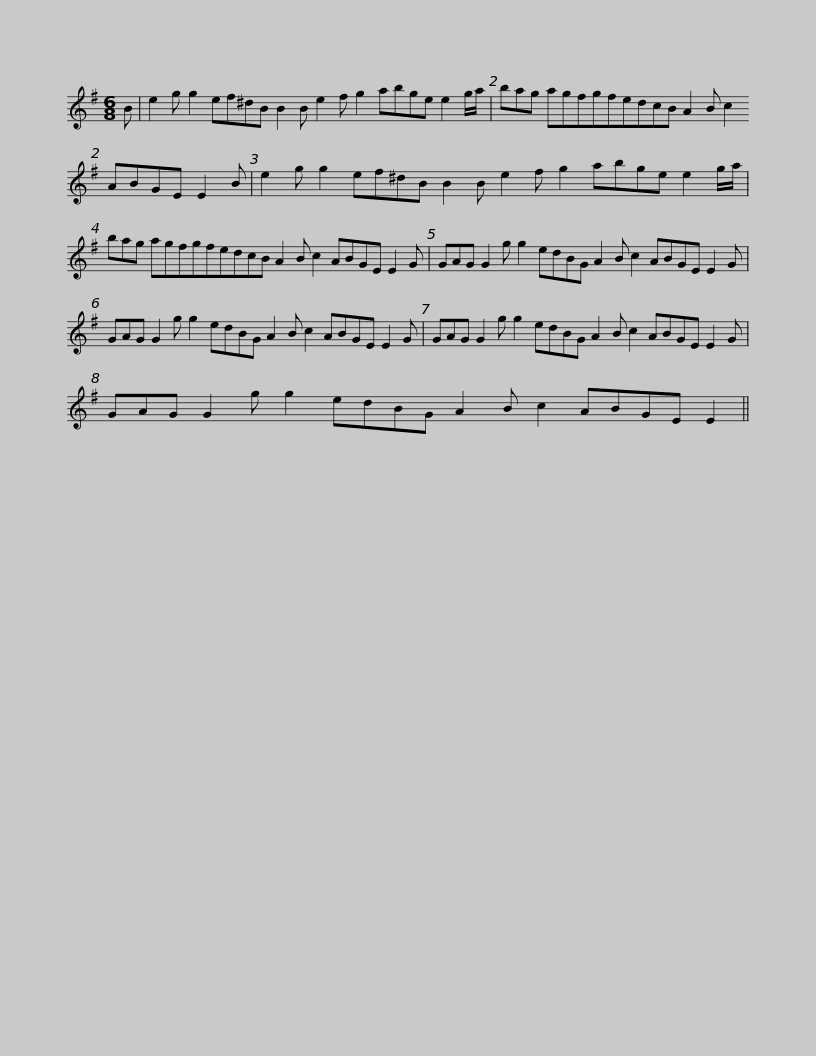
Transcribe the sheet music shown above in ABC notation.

X:1
L:1/8
M:6/8
I:linebreak $
K:Emin
V:1 treble
V:1
 B | e2 g g2 ef^dB B2 B e2 f g2 abge e2 g/a/ |$ bag agfgfedcB A2 B c2 ABGE E2 B |$ e2 g g2 ef^dB B2 B e2 f g2 abge e2 g/a/ |$ bag agfgfedcB A2 B c2 ABGE E2 G |$ %5
 GAG G2 g g2 edBG A2 B c2 ABGE E2 G |$ GAG G2 g g2 edBG A2 B c2 ABGE E2 G |$ GAG G2 g g2 edBG A2 B c2 ABGE E2 G | GAG G2 g g2 edBG A2 B c2 ABGE E2 || %9
